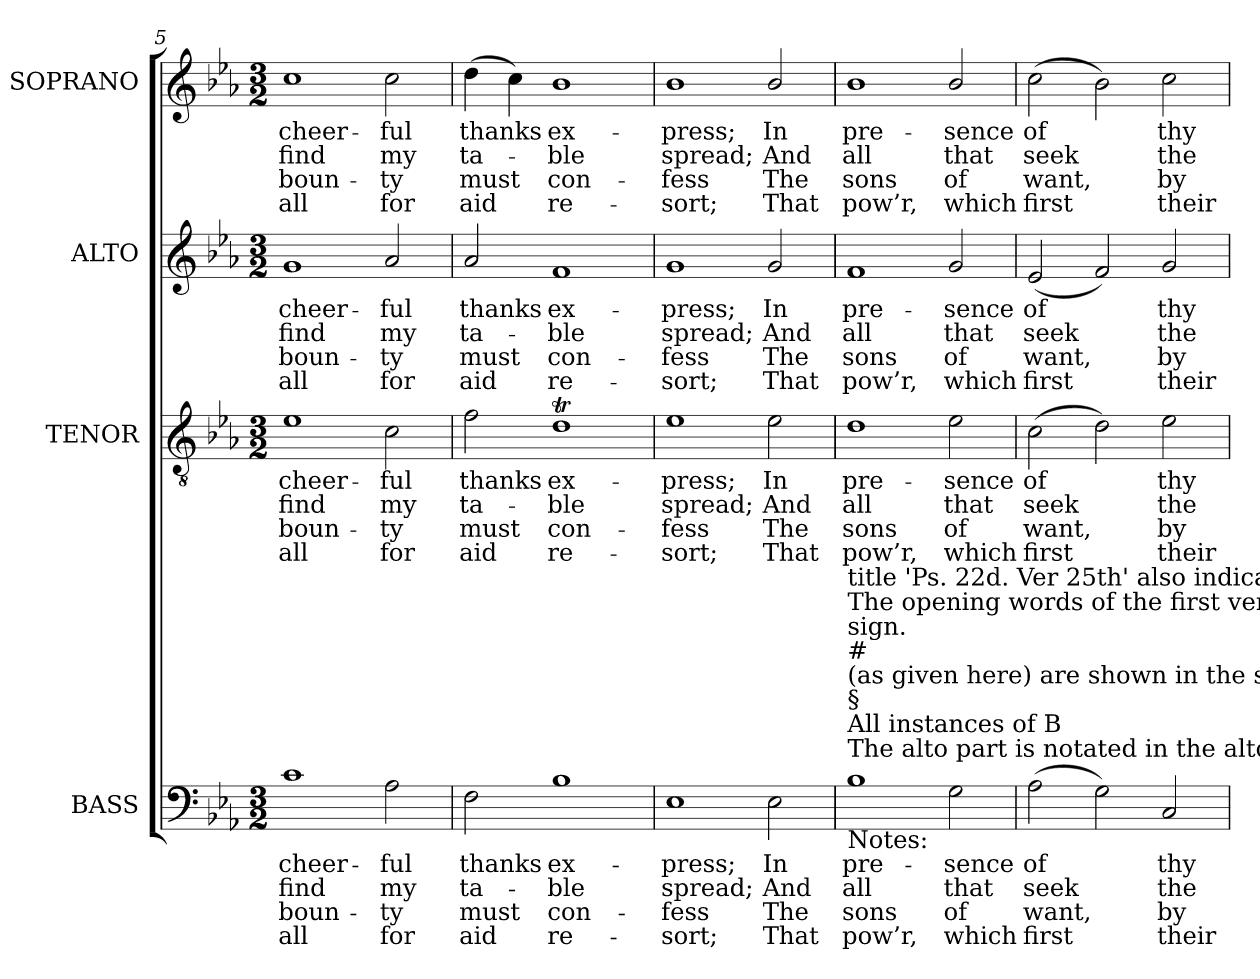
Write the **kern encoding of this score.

**kern	**text	**text	**text	**text	**kern	**text	**text	**text	**text	**kern	**text	**text	**text	**text	**kern	**text	**text	**text	**text
*part4	*part4	*part4	*part4	*part4	*part3	*part3	*part3	*part3	*part3	*part2	*part2	*part2	*part2	*part2	*part1	*part1	*part1	*part1	*part1
*staff4	*staff4	*staff4	*staff4	*staff4	*staff3	*staff3	*staff3	*staff3	*staff3	*staff2	*staff2	*staff2	*staff2	*staff2	*staff1	*staff1	*staff1	*staff1	*staff1
*I"BASS	*	*	*	*	*I"TENOR	*	*	*	*	*I"ALTO	*	*	*	*	*I"SOPRANO	*	*	*	*
*I'B.	*	*	*	*	*I'T.	*	*	*	*	*I'A.	*	*	*	*	*I'S.	*	*	*	*
*clefF4	*	*	*	*	*clefGv2	*	*	*	*	*clefG2	*	*	*	*	*clefG2	*	*	*	*
*	*	*	*	*	*ITrd7c12	*	*	*	*	*	*	*	*	*	*	*	*	*	*
*k[b-e-a-]	*	*	*	*	*k[b-e-a-]	*	*	*	*	*k[b-e-a-]	*	*	*	*	*k[b-e-a-]	*	*	*	*
*c:	*	*	*	*	*c:	*	*	*	*	*c:	*	*	*	*	*c:	*	*	*	*
*M3/2	*	*	*	*	*M3/2	*	*	*	*	*M3/2	*	*	*	*	*M3/2	*	*	*	*
=5	=5	=5	=5	=5	=5	=5	=5	=5	=5	=5	=5	=5	=5	=5	=5	=5	=5	=5	=5
!	!LO:LY:b:color=#000000	!LO:LY:b:color=#000000	!LO:LY:b:color=#000000	!LO:LY:b:color=#000000	!	!	!	!	!	!	!	!	!	!	!	!	!	!	!
!	!	!	!	!	!	!LO:LY:b:color=#000000	!LO:LY:b:color=#000000	!LO:LY:b:color=#000000	!LO:LY:b:color=#000000	!	!	!	!	!	!	!	!	!	!
!	!	!	!	!	!	!	!	!	!	!	!LO:LY:b:color=#000000	!LO:LY:b:color=#000000	!LO:LY:b:color=#000000	!LO:LY:b:color=#000000	!	!	!	!	!
!	!	!	!	!	!	!	!	!	!	!	!	!	!	!	!	!LO:LY:b:color=#000000	!LO:LY:b:color=#000000	!LO:LY:b:color=#000000	!LO:LY:b:color=#000000
1ci	cheer-	find	boun-	-all	1E-i	cheer-	find	boun-	-all	1gi	cheer-	find	boun-	-all	1cci	cheer-	find	boun-	-all
!	!LO:LY:b:color=#000000	!LO:LY:b:color=#000000	!LO:LY:b:color=#000000	!LO:LY:b:color=#000000	!	!	!	!	!	!	!	!	!	!	!	!	!	!	!
!	!	!	!	!	!	!LO:LY:b:color=#000000	!LO:LY:b:color=#000000	!LO:LY:b:color=#000000	!LO:LY:b:color=#000000	!	!	!	!	!	!	!	!	!	!
!	!	!	!	!	!	!	!	!	!	!	!LO:LY:b:color=#000000	!LO:LY:b:color=#000000	!LO:LY:b:color=#000000	!LO:LY:b:color=#000000	!	!	!	!	!
!	!	!	!	!	!	!	!	!	!	!	!	!	!	!	!	!LO:LY:b:color=#000000	!LO:LY:b:color=#000000	!LO:LY:b:color=#000000	!LO:LY:b:color=#000000
2A-i\	-ful	my	ty	for	2Ci\	-ful	my	ty	for	2a-i/	-ful	my	ty	for	2cci\	-ful	my	ty	for
=6	=6	=6	=6	=6	=6	=6	=6	=6	=6	=6	=6	=6	=6	=6	=6	=6	=6	=6	=6
!	!LO:LY:b:color=#000000	!LO:LY:b:color=#000000	!LO:LY:b:color=#000000	!LO:LY:b:color=#000000	!	!	!	!	!	!	!	!	!	!	!	!	!	!	!
!	!	!	!	!	!	!LO:LY:b:color=#000000	!LO:LY:b:color=#000000	!LO:LY:b:color=#000000	!LO:LY:b:color=#000000	!	!	!	!	!	!	!	!	!	!
!	!	!	!	!	!	!	!	!	!	!	!LO:LY:b:color=#000000	!LO:LY:b:color=#000000	!LO:LY:b:color=#000000	!LO:LY:b:color=#000000	!	!	!	!	!
!	!	!	!	!	!	!	!	!	!	!	!	!	!	!	!	!LO:LY:b:color=#000000	!LO:LY:b:color=#000000	!LO:LY:b:color=#000000	!LO:LY:b:color=#000000
2Fi\	thanks	ta-	must	aid	2Fi\	thanks	ta-	must	aid	2a-i/	thanks	ta-	must	aid	(4ddi\	thanks	ta-	must	aid
.	.	.	.	.	.	.	.	.	.	.	.	.	.	.	4cci\)	.	.	.	.
!	!LO:LY:b:color=#000000	!LO:LY:b:color=#000000	!LO:LY:b:color=#000000	!LO:LY:b:color=#000000	!	!	!	!	!	!	!	!	!	!	!	!	!	!	!
!	!	!	!	!	!	!LO:LY:b:color=#000000	!LO:LY:b:color=#000000	!LO:LY:b:color=#000000	!LO:LY:b:color=#000000	!	!	!	!	!	!	!	!	!	!
!	!	!	!	!	!	!	!	!	!	!	!LO:LY:b:color=#000000	!LO:LY:b:color=#000000	!LO:LY:b:color=#000000	!LO:LY:b:color=#000000	!	!	!	!	!
!	!	!	!	!	!	!	!	!	!	!	!	!	!	!	!	!LO:LY:b:color=#000000	!LO:LY:b:color=#000000	!LO:LY:b:color=#000000	!LO:LY:b:color=#000000
1B-i	ex-	-ble	con-	-re-	1Dti	ex-	-ble	con-	-re-	1fi	ex-	-ble	con-	-re-	1b-i	ex-	-ble	con-	-re-
=7	=7	=7	=7	=7	=7	=7	=7	=7	=7	=7	=7	=7	=7	=7	=7	=7	=7	=7	=7
!	!LO:LY:b:color=#000000	!LO:LY:b:color=#000000	!LO:LY:b:color=#000000	!LO:LY:b:color=#000000	!	!	!	!	!	!	!	!	!	!	!	!	!	!	!
!	!	!	!	!	!	!LO:LY:b:color=#000000	!LO:LY:b:color=#000000	!LO:LY:b:color=#000000	!LO:LY:b:color=#000000	!	!	!	!	!	!	!	!	!	!
!	!	!	!	!	!	!	!	!	!	!	!LO:LY:b:color=#000000	!LO:LY:b:color=#000000	!LO:LY:b:color=#000000	!LO:LY:b:color=#000000	!	!	!	!	!
!	!	!	!	!	!	!	!	!	!	!	!	!	!	!	!	!LO:LY:b:color=#000000	!LO:LY:b:color=#000000	!LO:LY:b:color=#000000	!LO:LY:b:color=#000000
1E-i	-press;	spread;	-fess	sort;	1E-i	-press;	spread;	-fess	sort;	1gi	-press;	spread;	-fess	sort;	1b-i	-press;	spread;	-fess	sort;
!	!LO:LY:b:color=#000000	!LO:LY:b:color=#000000	!LO:LY:b:color=#000000	!LO:LY:b:color=#000000	!	!	!	!	!	!	!	!	!	!	!	!	!	!	!
!	!	!	!	!	!	!LO:LY:b:color=#000000	!LO:LY:b:color=#000000	!LO:LY:b:color=#000000	!LO:LY:b:color=#000000	!	!	!	!	!	!	!	!	!	!
!	!	!	!	!	!	!	!	!	!	!	!LO:LY:b:color=#000000	!LO:LY:b:color=#000000	!LO:LY:b:color=#000000	!LO:LY:b:color=#000000	!	!	!	!	!
!	!	!	!	!	!	!	!	!	!	!	!	!	!	!	!	!LO:LY:b:color=#000000	!LO:LY:b:color=#000000	!LO:LY:b:color=#000000	!LO:LY:b:color=#000000
2E-i\	In	And	The	That	2E-i\	In	And	The	That	2gi/	In	And	The	That	2b-i/	In	And	The	That
!!LO:LB:g=z
=8	=8	=8	=8	=8	=8	=8	=8	=8	=8	=8	=8	=8	=8	=8	=8	=8	=8	=8	=8
!	!LO:LY:b:color=#000000	!LO:LY:b:color=#000000	!LO:LY:b:color=#000000	!LO:LY:b:color=#000000	!	!	!	!	!	!	!	!	!	!	!	!	!	!	!
!	!	!	!	!	!	!LO:LY:b:color=#000000	!LO:LY:b:color=#000000	!LO:LY:b:color=#000000	!LO:LY:b:color=#000000	!	!	!	!	!	!	!	!	!	!
!	!	!	!	!	!	!	!	!	!	!	!LO:LY:b:color=#000000	!LO:LY:b:color=#000000	!LO:LY:b:color=#000000	!LO:LY:b:color=#000000	!	!	!	!	!
!LO:TX:b:t=Notes&colon;	!	!	!	!	!	!	!	!	!	!	!	!	!	!	!	!	!	!	!
!LO:TX:t=The alto part is notated in the alto clef in the source.	!	!	!	!	!	!	!	!	!	!	!	!	!	!	!	!	!	!	!
!LO:TX:t=All instances of B	!	!	!	!	!	!	!	!	!	!	!	!	!	!	!	!	!	!	!
!LO:TX:t=§	!	!	!	!	!	!	!	!	!	!	!	!	!	!	!	!	!	!	!
!LO:TX:t=(as given here) are shown in the source with a	!	!	!	!	!	!	!	!	!	!	!	!	!	!	!	!	!	!	!
!LO:TX:t=#	!	!	!	!	!	!	!	!	!	!	!	!	!	!	!	!	!	!	!
!LO:TX:t=sign.	!	!	!	!	!	!	!	!	!	!	!	!	!	!	!	!	!	!	!
!LO:TX:t=The opening words of the first verse underlaid here are given in the source, as ‘Thus in thy sacred Courts &c.’, with the	!	!	!	!	!	!	!	!	!	!	!	!	!	!	!	!	!	!	!
!LO:TX:t=title 'Ps. 22d. Ver 25th' also indicating the text&colon; this and three other stanzas from the text have been underlaid editorially.	!	!	!	!	!	!	!	!	!	!	!	!	!	!	!	!	!	!	!
!	!	!	!	!	!	!	!	!	!	!	!	!	!	!	!	!LO:LY:b:color=#000000	!LO:LY:b:color=#000000	!LO:LY:b:color=#000000	!LO:LY:b:color=#000000
1B-i	pre-	all	sons	pow’r,	1Di	pre-	all	sons	pow’r,	1fi	pre-	all	sons	pow’r,	1b-i	pre-	all	sons	pow’r,
!	!LO:LY:b:color=#000000	!LO:LY:b:color=#000000	!LO:LY:b:color=#000000	!LO:LY:b:color=#000000	!	!	!	!	!	!	!	!	!	!	!	!	!	!	!
!	!	!	!	!	!	!LO:LY:b:color=#000000	!LO:LY:b:color=#000000	!LO:LY:b:color=#000000	!LO:LY:b:color=#000000	!	!	!	!	!	!	!	!	!	!
!	!	!	!	!	!	!	!	!	!	!	!LO:LY:b:color=#000000	!LO:LY:b:color=#000000	!LO:LY:b:color=#000000	!LO:LY:b:color=#000000	!	!	!	!	!
!	!	!	!	!	!	!	!	!	!	!	!	!	!	!	!	!LO:LY:b:color=#000000	!LO:LY:b:color=#000000	!LO:LY:b:color=#000000	!LO:LY:b:color=#000000
2Gi\	-sence	that	of	which	2E-i\	-sence	that	of	which	2gi/	-sence	that	of	which	2b-i/	-sence	that	of	which
=9	=9	=9	=9	=9	=9	=9	=9	=9	=9	=9	=9	=9	=9	=9	=9	=9	=9	=9	=9
!	!LO:LY:b:color=#000000	!LO:LY:b:color=#000000	!LO:LY:b:color=#000000	!LO:LY:b:color=#000000	!	!	!	!	!	!	!	!	!	!	!	!	!	!	!
!	!	!	!	!	!	!LO:LY:b:color=#000000	!LO:LY:b:color=#000000	!LO:LY:b:color=#000000	!LO:LY:b:color=#000000	!	!	!	!	!	!	!	!	!	!
!	!	!	!	!	!	!	!	!	!	!	!LO:LY:b:color=#000000	!LO:LY:b:color=#000000	!LO:LY:b:color=#000000	!LO:LY:b:color=#000000	!	!	!	!	!
!	!	!	!	!	!	!	!	!	!	!	!	!	!	!	!	!LO:LY:b:color=#000000	!LO:LY:b:color=#000000	!LO:LY:b:color=#000000	!LO:LY:b:color=#000000
(2A-i\	of	seek	want,	first	(2Ci\	of	seek	want,	first	(2e-i/	of	seek	want,	first	(2cci\	of	seek	want,	first
2Gi\)	.	.	.	.	2Di\)	.	.	.	.	2fi/)	.	.	.	.	2b-i\)	.	.	.	.
!	!LO:LY:b:color=#000000	!LO:LY:b:color=#000000	!LO:LY:b:color=#000000	!LO:LY:b:color=#000000	!	!	!	!	!	!	!	!	!	!	!	!	!	!	!
!	!	!	!	!	!	!LO:LY:b:color=#000000	!LO:LY:b:color=#000000	!LO:LY:b:color=#000000	!LO:LY:b:color=#000000	!	!	!	!	!	!	!	!	!	!
!	!	!	!	!	!	!	!	!	!	!	!LO:LY:b:color=#000000	!LO:LY:b:color=#000000	!LO:LY:b:color=#000000	!LO:LY:b:color=#000000	!	!	!	!	!
!	!	!	!	!	!	!	!	!	!	!	!	!	!	!	!	!LO:LY:b:color=#000000	!LO:LY:b:color=#000000	!LO:LY:b:color=#000000	!LO:LY:b:color=#000000
2Ci/	thy	the	by	their	2E-i\	thy	the	by	their	2gi/	thy	the	by	their	2cci\	thy	the	by	their
=	=	=	=	=	=	=	=	=	=	=	=	=	=	=	=	=	=	=	=
*-	*-	*-	*-	*-	*-	*-	*-	*-	*-	*-	*-	*-	*-	*-	*-	*-	*-	*-	*-
